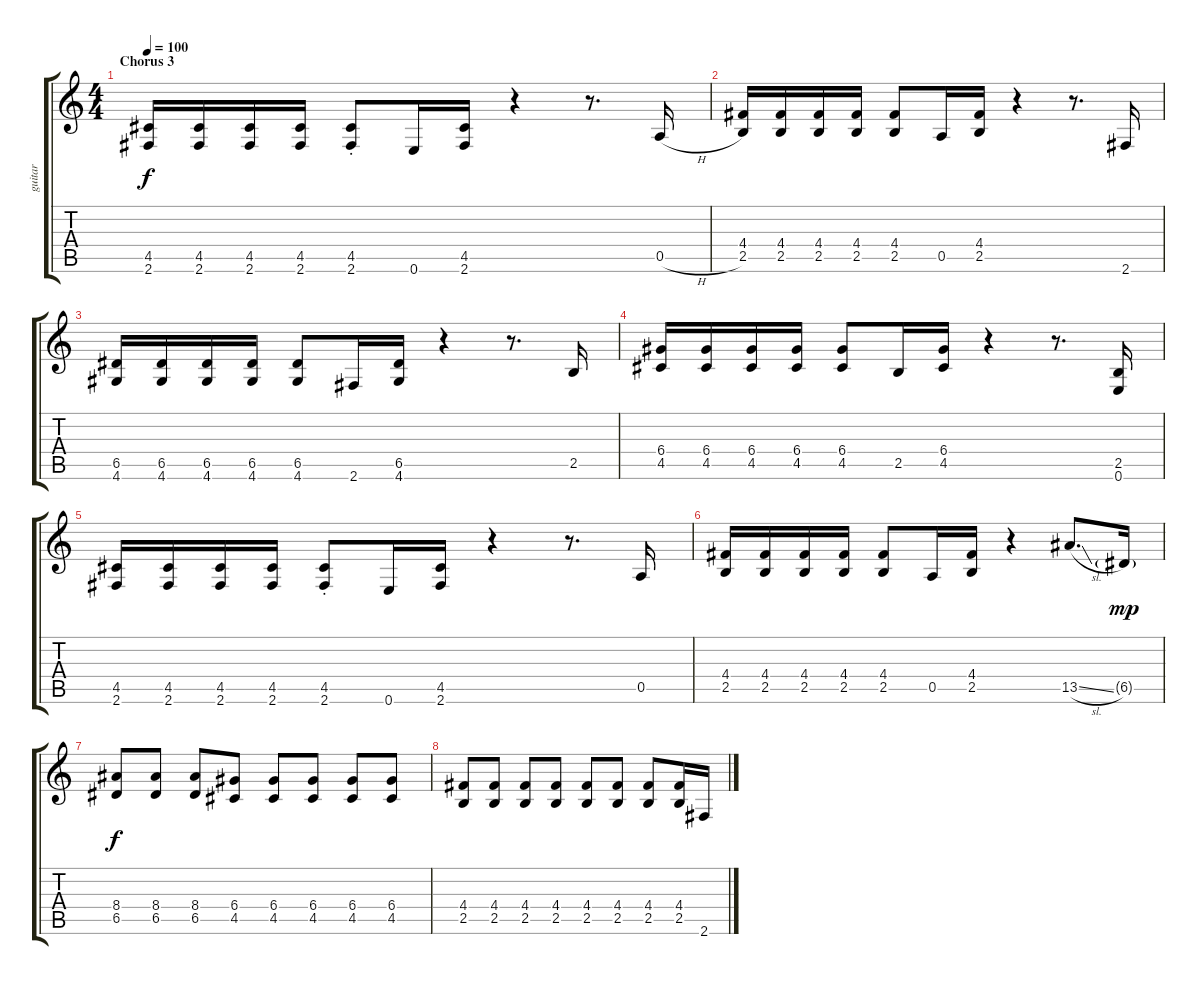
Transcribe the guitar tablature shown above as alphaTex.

\track ("guitar" "guitar") {instrument overdrivenguitar}
\staff {score tabs}
\tuning (E4 B3 G3 D3 A2 E2) {hide}
\ts (4 4)
\section ("" "Chorus 3")
\tempo 100
\clef g2
\ks c
(4.5 2.6).16{dy f} (4.5 2.6).16 (4.5 2.6).16 (4.5 2.6).16 (4.5 2.6{st}).8 0.6.16 (4.5 2.6).16 r.4 r.8{d} 0.5{h}.16 |
(4.4 2.5).16 (4.4 2.5).16 (4.4 2.5).16 (4.4 2.5).16 (4.4 2.5).8 0.5.16 (4.4 2.5).16 r.4 r.8{d} 2.6.16 |
(6.5 4.6).16 (6.5 4.6).16 (6.5 4.6).16 (6.5 4.6).16 (6.5 4.6).8 2.6.16 (6.5 4.6).16 r.4 r.8{d} 2.5.16 |
(6.4 4.5).16 (6.4 4.5).16 (6.4 4.5).16 (6.4 4.5).16 (6.4 4.5).8 2.5.16 (6.4 4.5).16 r.4 r.8{d} (2.5 0.6).16 |
(4.5 2.6).16 (4.5 2.6).16 (4.5 2.6).16 (4.5 2.6).16 (4.5 2.6{st}).8 0.6.16 (4.5 2.6).16 r.4 r.8{d} 0.5.16 |
(4.4 2.5).16 (4.4 2.5).16 (4.4 2.5).16 (4.4 2.5).16 (4.4 2.5).8 0.5.16 (4.4 2.5).16 r.4 13.5{sl}.8{d} 6.5{g}.16{dy mp} |
(8.4 6.5).8{dy f} (8.4 6.5).8 (8.4 6.5).8 (6.4 4.5).8 (6.4 4.5).8 (6.4 4.5).8 (6.4 4.5).8 (6.4 4.5).8 |
(4.4 2.5).8 (4.4 2.5).8 (4.4 2.5).8 (4.4 2.5).8 (4.4 2.5).8 (4.4 2.5).8 (4.4 2.5).8 (4.4 2.5).16 2.6.16
